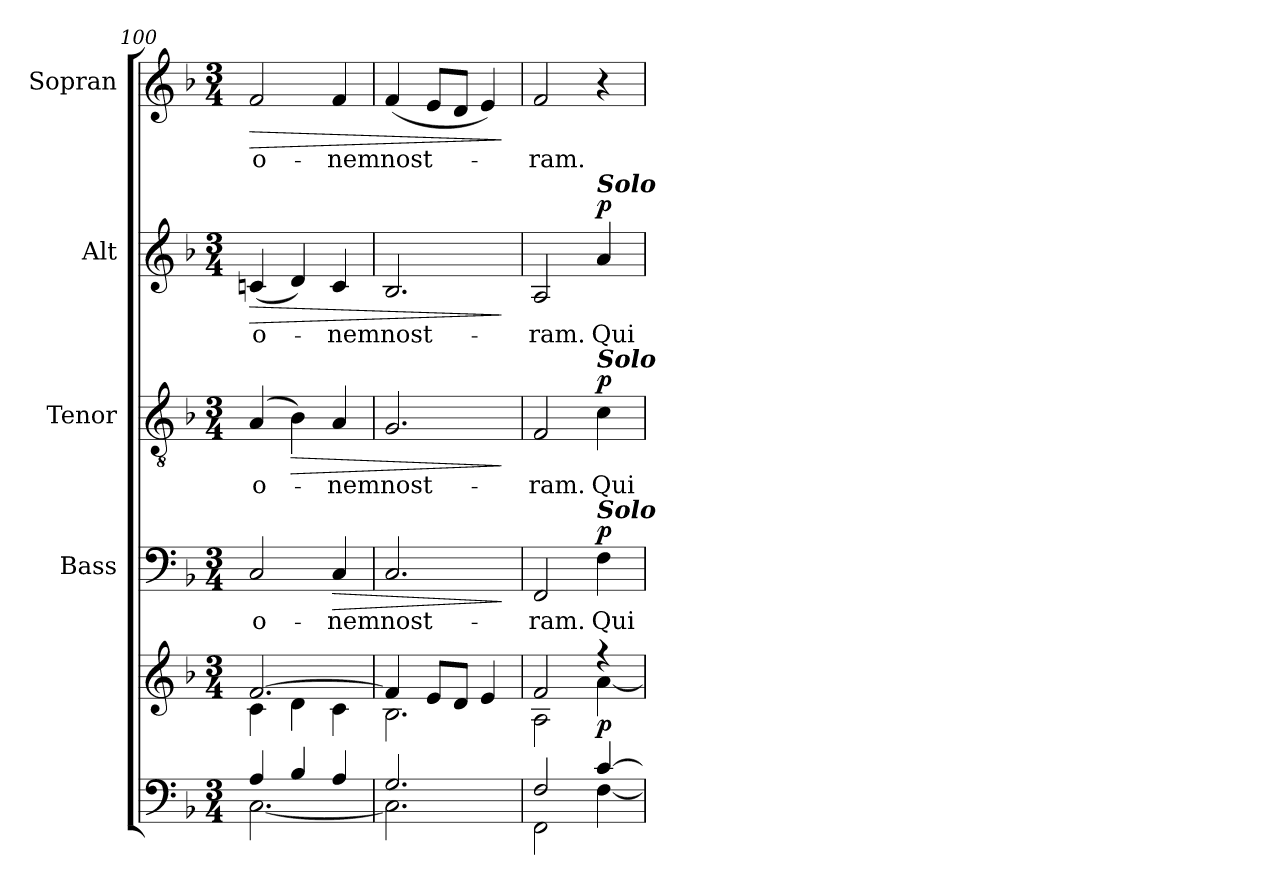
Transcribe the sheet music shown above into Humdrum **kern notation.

**kern	**kern	**dynam	**kern	**text	**dynam	**kern	**text	**dynam	**kern	**text	**dynam	**kern	**text	**dynam
*part5	*part5	*part5	*part4	*part4	*part4	*part3	*part3	*part3	*part2	*part2	*part2	*part1	*part1	*part1
*staff6	*staff5	*staff5/6	*staff4	*staff4	*staff4	*staff3	*staff3	*staff3	*staff2	*staff2	*staff2	*staff1	*staff1	*staff1
*	*	*	*I"Bass	*	*	*I"Tenor	*	*	*I"Alt	*	*	*I"Sopran	*	*
*	*	*	*I'B.	*	*	*I'T.	*	*	*I'A.	*	*	*I'S.	*	*
*clefF4	*clefG2	*	*clefF4	*	*	*clefGv2	*	*	*clefG2	*	*	*clefG2	*	*
*k[b-]	*k[b-]	*	*k[b-]	*	*	*k[b-]	*	*	*k[b-]	*	*	*k[b-]	*	*
*F:	*F:	*	*F:	*	*	*F:	*	*	*F:	*	*	*F:	*	*
*M3/4	*M3/4	*	*M3/4	*	*	*M3/4	*	*	*M3/4	*	*	*M3/4	*	*
=100	=100	=100	=100	=100	=100	=100	=100	=100	=100	=100	=100	=100	=100	=100
*^	*^	*	*	*	*	*	*	*	*	*	*	*	*	*
!	!	!	!	!	!	!LO:LY:b	!	!	!LO:LY:b	!	!	!LO:LY:b	!LO:HP:b	!	!LO:LY:b	!LO:HP:b
4A/	[<2.C\	[>2.f/	4c\	.	2C/	-o-	.	(4A/	-o-	.	(<4cn/	-o-	>	2f/	-o-	>
!	!	!	!	!	!	!	!	!	!	!LO:HP:b	!	!	!	!	!	!
4B-/	.	.	4d\	.	.	.	.	4B-\)	.	>	4d/)	.	.	.	.	.
!	!	!	!	!	!	!LO:LY:b	!LO:HP:b	!	!LO:LY:b	!	!	!LO:LY:b	!	!	!LO:LY:b	!
4A/	.	.	4c\	.	4C/	-nem	>	4A/	-nem	.	4c/	-nem	.	4f/	-nem	.
=101	=101	=101	=101	=101	=101	=101	=101	=101	=101	=101	=101	=101	=101	=101	=101	=101
!	!	!	!	!	!	!LO:LY:b	!	!	!LO:LY:b	!	!	!LO:LY:b	!	!	!LO:LY:b	!
2.G/	2.C\]	4f/]	2.B-\	.	2.C/	nost-	.	2.G/	nost-	.	2.B-/	nost-	.	(<4f/	nost-	.
.	.	8e/L	.	.	.	.	.	.	.	.	.	.	.	8e/L	.	.
.	.	8d/J	.	.	.	.	.	.	.	.	.	.	.	8d/J	.	.
.	.	4e/	.	.	.	.	.	.	.	.	.	.	.	4e/)	.	.
*v	*v	*	*	*	*	*	*	*	*	*	*	*	*	*	*	*
*	*v	*v	*	*	*	*	*	*	*	*	*	*	*	*	*
.	.	.	.	.	]	.	.	]	.	.	]	.	.	]
!!LO:LB:g=z
=102	=102	=102	=102	=102	=102	=102	=102	=102	=102	=102	=102	=102	=102	=102
*^	*^	*	*	*	*	*	*	*	*	*	*	*	*	*
!	!	!	!	!	!	!LO:LY:b	!	!	!LO:LY:b	!	!	!LO:LY:b	!	!	!LO:LY:b	!
2F/	2FF\	2f/	2A\	.	2FF/	-ram.	.	2F/	-ram.	.	2A/	-ram.	.	2f/	-ram.	.
!	!	!	!	!	!	!	!	!	!	!	!LO:TX:a:Bi:t=Solo	!	!	!	!	!
!	!	!	!	!	!	!	!	!LO:TX:a:Bi:t=Solo	!	!	!	!	!	!	!	!
!	!	!	!	!	!LO:TX:a:Bi:t=Solo	!	!	!	!	!	!	!	!	!	!	!
!	!	!	!	!LO:DY:b	!	!LO:LY:b	!LO:DY:a	!	!LO:LY:b	!LO:DY:a	!	!LO:LY:b	!LO:DY:a	!	!	!
[>4c/	[<4F\	4rff	[<4a\	p	4F\	Qui	p	4c\	Qui	p	4a/	Qui	p	4r	.	.
*v	*v	*	*	*	*	*	*	*	*	*	*	*	*	*	*	*
*	*v	*v	*	*	*	*	*	*	*	*	*	*	*	*	*
=	=	=	=	=	=	=	=	=	=	=	=	=	=	=
*-	*-	*-	*-	*-	*-	*-	*-	*-	*-	*-	*-	*-	*-	*-
